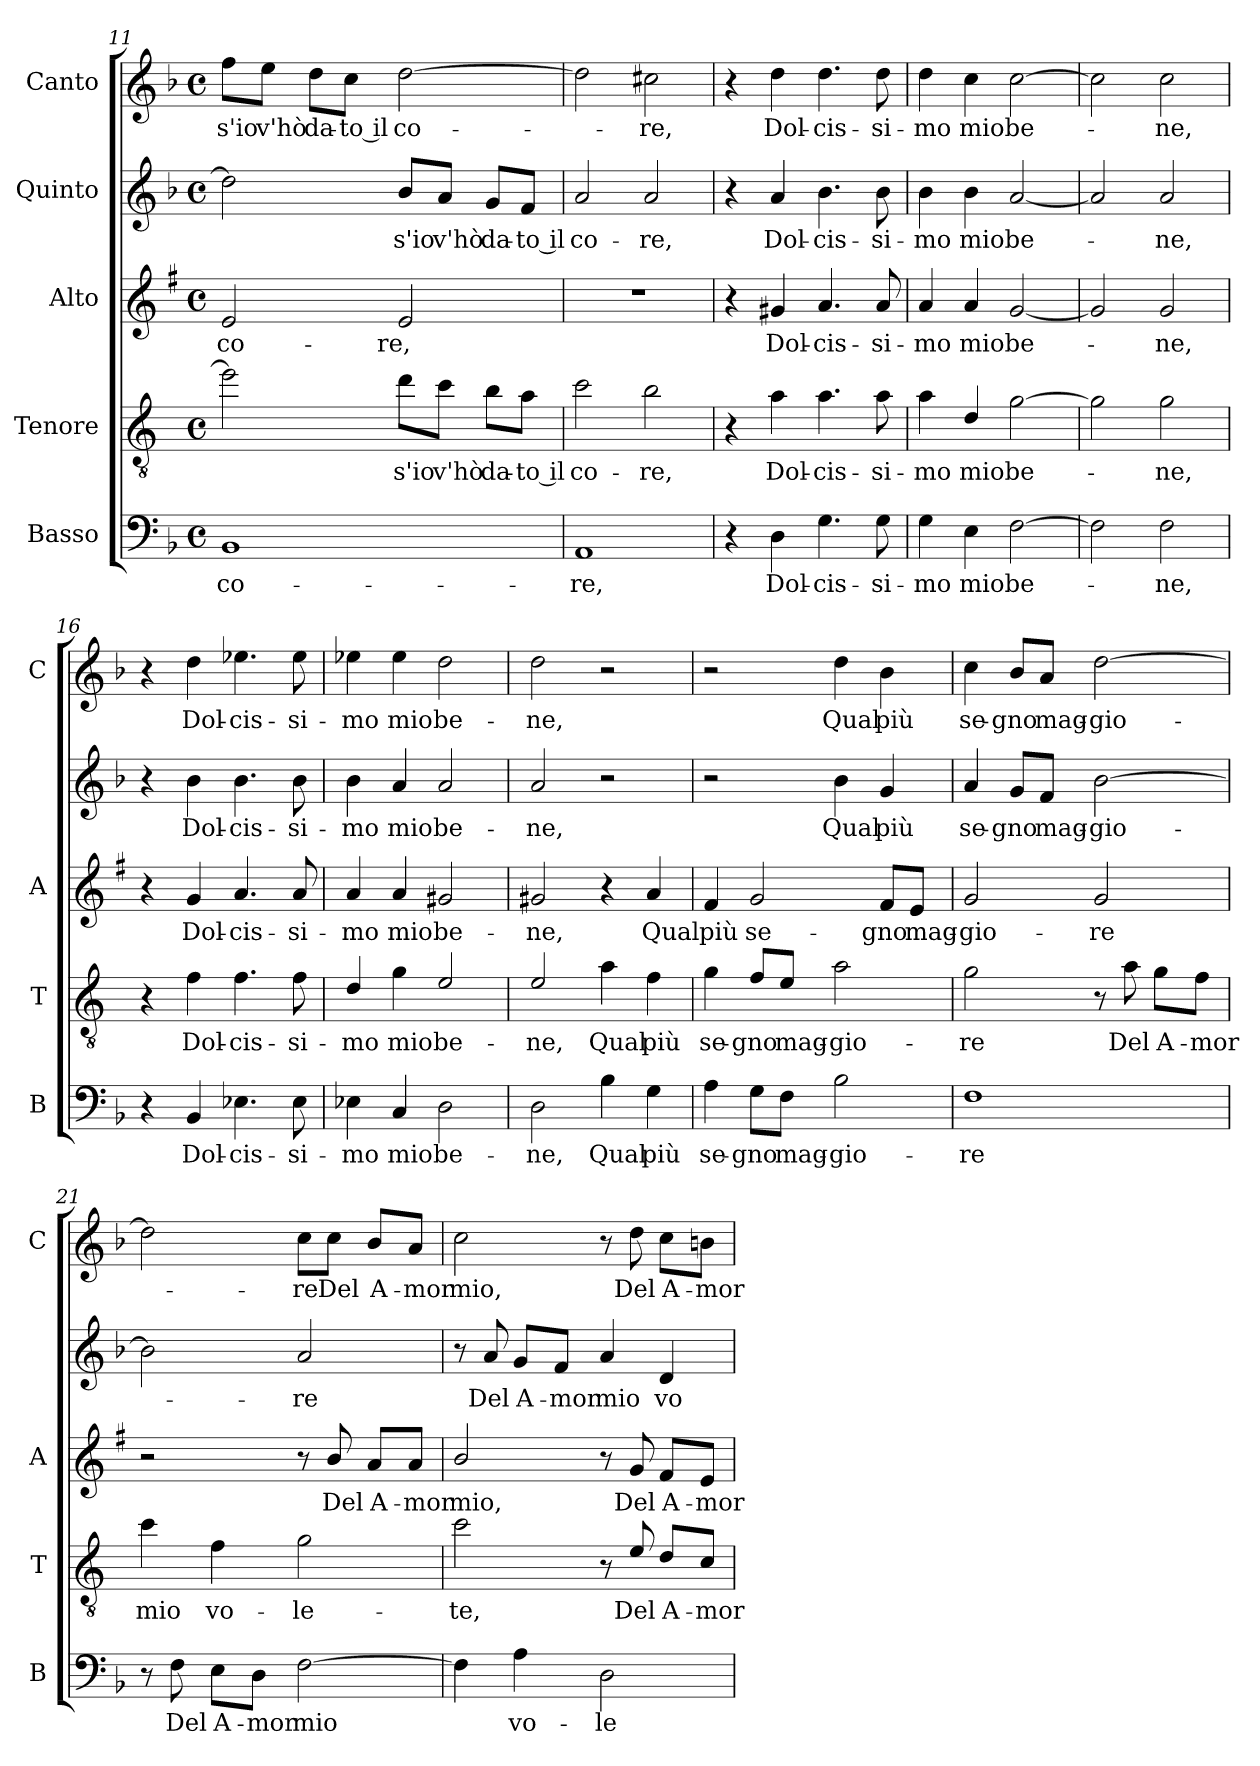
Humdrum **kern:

**kern	**text	**kern	**text	**kern	**text	**kern	**text	**kern	**text
*part5	*part5	*part4	*part4	*part3	*part3	*part2	*part2	*part1	*part1
*staff5	*staff5	*staff4	*staff4	*staff3	*staff3	*staff2	*staff2	*staff1	*staff1
*I"Basso	*	*I"Tenore	*	*I"Alto	*	*I"Quinto	*	*I"Canto	*
*I'B	*	*I'T	*	*I'A	*	*	*	*I'C	*
!!LO:PB:g=z
*clefF4	*	*clefGv2	*	*clefG2	*	*clefG2	*	*clefG2	*
*	*	*ITrd4c7	*	*ITrd1c2	*	*	*	*	*
*k[b-]	*	*k[b-]	*	*k[b-]	*	*k[b-]	*	*k[b-]	*
*F:	*	*F:	*	*F:	*	*F:	*	*F:	*
*M4/4	*	*M4/4	*	*M4/4	*	*M4/4	*	*M4/4	*
*met(c)	*	*met(c)	*	*met(c)	*	*met(c)	*	*met(c)	*
=11	=11	=11	=11	=11	=11	=11	=11	=11	=11
!	!LO:LY:b	!	!	!	!LO:LY:b	!	!	!	!LO:LY:b
1BB-	co-	2a\]	.	2d/	co-	2dd\]	.	8ff\L	s'io
!	!	!	!	!	!	!	!	!	!LO:LY:b
.	.	.	.	.	.	.	.	8ee\J	v'hò
!	!	!	!	!	!	!	!	!	!LO:LY:b
.	.	.	.	.	.	.	.	8dd\L	da-
!	!	!	!	!	!	!	!	!	!LO:LY:b
.	.	.	.	.	.	.	.	8cc\J	-to il
!	!	!	!LO:LY:b	!	!LO:LY:b	!	!LO:LY:b	!	!LO:LY:b
.	.	8g\L	s'io	2d/	-re,	8b-/L	s'io	[2dd\	co-
!	!	!	!LO:LY:b	!	!	!	!LO:LY:b	!	!
.	.	8f\J	v'hò	.	.	8a/J	v'hò	.	.
!	!	!	!LO:LY:b	!	!	!	!LO:LY:b	!	!
.	.	8e\L	da-	.	.	8g/L	da-	.	.
!	!	!	!LO:LY:b	!	!	!	!LO:LY:b	!	!
.	.	8d\J	-to il	.	.	8f/J	-to il	.	.
=12	=12	=12	=12	=12	=12	=12	=12	=12	=12
!	!LO:LY:b	!	!LO:LY:b	!	!	!	!LO:LY:b	!	!
1AA	-re,	2f\	co-	1r	.	2a/	co-	2dd\]	.
!	!	!	!LO:LY:b	!	!	!	!LO:LY:b	!	!LO:LY:b
.	.	2e\	-re,	.	.	2a/	-re,	2cc#X\	-re,
=13	=13	=13	=13	=13	=13	=13	=13	=13	=13
4r	.	4r	.	4r	.	4r	.	4r	.
!	!LO:LY:b	!	!LO:LY:b	!	!LO:LY:b	!	!LO:LY:b	!	!LO:LY:b
4D\	Dol-	4d\	Dol-	4f#X/	Dol-	4a/	Dol-	4dd\	Dol-
!	!LO:LY:b	!	!LO:LY:b	!	!LO:LY:b	!	!LO:LY:b	!	!LO:LY:b
4.G\	-cis-	4.d\	-cis-	4.g/	-cis-	4.b-\	-cis-	4.dd\	-cis-
!	!LO:LY:b	!	!LO:LY:b	!	!LO:LY:b	!	!LO:LY:b	!	!LO:LY:b
8G\	-si-	8d\	-si-	8g/	-si-	8b-\	-si-	8dd\	-si-
=14	=14	=14	=14	=14	=14	=14	=14	=14	=14
!	!LO:LY:b	!	!LO:LY:b	!	!LO:LY:b	!	!LO:LY:b	!	!LO:LY:b
4G\	-mo	4d\	-mo	4g/	-mo	4b-\	-mo	4dd\	-mo
!	!LO:LY:b	!	!LO:LY:b	!	!LO:LY:b	!	!LO:LY:b	!	!LO:LY:b
4E\	mio	4G/	mio	4g/	mio	4b-\	mio	4cc\	mio
!	!LO:LY:b	!	!LO:LY:b	!	!LO:LY:b	!	!LO:LY:b	!	!LO:LY:b
[2F\	be-	[2c\	be-	[2f/	be-	[2a/	be-	[2cc\	be-
=15	=15	=15	=15	=15	=15	=15	=15	=15	=15
2F\]	.	2c\]	.	2f/]	.	2a/]	.	2cc\]	.
!	!LO:LY:b	!	!LO:LY:b	!	!LO:LY:b	!	!LO:LY:b	!	!LO:LY:b
2F\	-ne,	2c\	-ne,	2f/	-ne,	2a/	-ne,	2cc\	-ne,
=16	=16	=16	=16	=16	=16	=16	=16	=16	=16
4r	.	4r	.	4r	.	4r	.	4r	.
!	!LO:LY:b	!	!LO:LY:b	!	!LO:LY:b	!	!LO:LY:b	!	!LO:LY:b
4BB-/	Dol-	4B-\	Dol-	4f/	Dol-	4b-\	Dol-	4dd\	Dol-
!	!LO:LY:b	!	!LO:LY:b	!	!LO:LY:b	!	!LO:LY:b	!	!LO:LY:b
4.E-X\	-cis-	4.B-\	-cis-	4.g/	-cis-	4.b-\	-cis-	4.ee-X\	-cis-
!	!LO:LY:b	!	!LO:LY:b	!	!LO:LY:b	!	!LO:LY:b	!	!LO:LY:b
8E-\	-si-	8B-\	-si-	8g/	-si-	8b-\	-si-	8ee-\	-si-
!!LO:LB:g=z
=17	=17	=17	=17	=17	=17	=17	=17	=17	=17
!	!LO:LY:b	!	!LO:LY:b	!	!LO:LY:b	!	!LO:LY:b	!	!LO:LY:b
4E-X\	-mo	4G/	-mo	4g/	-mo	4b-\	-mo	4ee-X\	-mo
!	!LO:LY:b	!	!LO:LY:b	!	!LO:LY:b	!	!LO:LY:b	!	!LO:LY:b
4C/	mio	4c\	mio	4g/	mio	4a/	mio	4ee-\	mio
!	!LO:LY:b	!	!LO:LY:b	!	!LO:LY:b	!	!LO:LY:b	!	!LO:LY:b
2D\	be-	2A/	be-	2f#X/	be-	2a/	be-	2dd\	be-
=18	=18	=18	=18	=18	=18	=18	=18	=18	=18
!	!LO:LY:b	!	!LO:LY:b	!	!LO:LY:b	!	!LO:LY:b	!	!LO:LY:b
2D\	-ne,	2A/	-ne,	2f#X/	-ne,	2a/	-ne,	2dd\	-ne,
!	!LO:LY:b	!	!LO:LY:b	!	!	!	!	!	!
4B-\	Qual	4d\	Qual	4r	.	2r	.	2r	.
!	!LO:LY:b	!	!LO:LY:b	!	!LO:LY:b	!	!	!	!
4G\	più	4B-\	più	4g/	Qual	.	.	.	.
=19	=19	=19	=19	=19	=19	=19	=19	=19	=19
!	!LO:LY:b	!	!LO:LY:b	!	!LO:LY:b	!	!	!	!
4A\	se-	4c\	se-	4e/	più	2r	.	2r	.
!	!LO:LY:b	!	!LO:LY:b	!	!LO:LY:b	!	!	!	!
8G\L	-gno	8B-/L	-gno	2f/	se-	.	.	.	.
!	!LO:LY:b	!	!LO:LY:b	!	!	!	!	!	!
8F\J	mag-	8A/J	mag-	.	.	.	.	.	.
!	!LO:LY:b	!	!LO:LY:b	!	!	!	!LO:LY:b	!	!LO:LY:b
2B-\	-gio-	2d\	-gio-	.	.	4b-\	Qual	4dd\	Qual
!	!	!	!	!	!LO:LY:b	!	!LO:LY:b	!	!LO:LY:b
.	.	.	.	8e/L	-gno	4g/	più	4b-\	più
!	!	!	!	!	!LO:LY:b	!	!	!	!
.	.	.	.	8d/J	mag-	.	.	.	.
=20	=20	=20	=20	=20	=20	=20	=20	=20	=20
!	!LO:LY:b	!	!LO:LY:b	!	!LO:LY:b	!	!LO:LY:b	!	!LO:LY:b
1F	-re	2c\	-re	2f/	-gio-	4a/	se-	4cc\	se-
!	!	!	!	!	!	!	!LO:LY:b	!	!LO:LY:b
.	.	.	.	.	.	8g/L	-gno	8b-/L	-gno
!	!	!	!	!	!	!	!LO:LY:b	!	!LO:LY:b
.	.	.	.	.	.	8f/J	mag-	8a/J	mag-
!	!	!	!	!	!LO:LY:b	!	!LO:LY:b	!	!LO:LY:b
.	.	8r	.	2f/	-re	[2b-\	-gio-	[2dd\	-gio-
!	!	!	!LO:LY:b	!	!	!	!	!	!
.	.	8d\	Del	.	.	.	.	.	.
!	!	!	!LO:LY:b	!	!	!	!	!	!
.	.	8c\L	A-	.	.	.	.	.	.
!	!	!	!LO:LY:b	!	!	!	!	!	!
.	.	8B-\J	-mor	.	.	.	.	.	.
=21	=21	=21	=21	=21	=21	=21	=21	=21	=21
!	!	!	!LO:LY:b	!	!	!	!	!	!
8r	.	4f\	mio	2r	.	2b-\]	.	2dd\]	.
!	!LO:LY:b	!	!	!	!	!	!	!	!
8F\	Del	.	.	.	.	.	.	.	.
!	!LO:LY:b	!	!LO:LY:b	!	!	!	!	!	!
8E\L	A-	4B-\	vo-	.	.	.	.	.	.
!	!LO:LY:b	!	!	!	!	!	!	!	!
8D\J	-mor	.	.	.	.	.	.	.	.
!	!LO:LY:b	!	!LO:LY:b	!	!	!	!LO:LY:b	!	!LO:LY:b
[2F\	mio	2c\	-le-	8r	.	2a/	-re	8cc\L	-re
!	!	!	!	!	!LO:LY:b	!	!	!	!LO:LY:b
.	.	.	.	8a/	Del	.	.	8cc\J	Del
!	!	!	!	!	!LO:LY:b	!	!	!	!LO:LY:b
.	.	.	.	8g/L	A-	.	.	8b-/L	A-
!	!	!	!	!	!LO:LY:b	!	!	!	!LO:LY:b
.	.	.	.	8g/J	-mor	.	.	8a/J	-mor
!!LO:LB:g=z
=22	=22	=22	=22	=22	=22	=22	=22	=22	=22
!	!	!	!LO:LY:b	!	!LO:LY:b	!	!	!	!LO:LY:b
4F\]	.	2f\	-te,	2a/	mio,	8r	.	2cc\	mio,
!	!	!	!	!	!	!	!LO:LY:b	!	!
.	.	.	.	.	.	8a/	Del	.	.
!	!LO:LY:b	!	!	!	!	!	!LO:LY:b	!	!
4A\	vo-	.	.	.	.	8g/L	A-	.	.
!	!	!	!	!	!	!	!LO:LY:b	!	!
.	.	.	.	.	.	8f/J	-mor	.	.
!	!LO:LY:b	!	!	!	!	!	!LO:LY:b	!	!
2D\	-le-	8r	.	8r	.	4a/	mio	8r	.
!	!	!	!LO:LY:b	!	!LO:LY:b	!	!	!	!LO:LY:b
.	.	8A/	Del	8f/	Del	.	.	8dd\	Del
!	!	!	!LO:LY:b	!	!LO:LY:b	!	!LO:LY:b	!	!LO:LY:b
.	.	8G/L	A-	8e/L	A-	4d/	vo-	8cc\L	A-
!	!	!	!LO:LY:b	!	!LO:LY:b	!	!	!	!LO:LY:b
.	.	8F/J	-mor	8d/J	-mor	.	.	8bn\J	-mor
=	=	=	=	=	=	=	=	=	=
*-	*-	*-	*-	*-	*-	*-	*-	*-	*-
